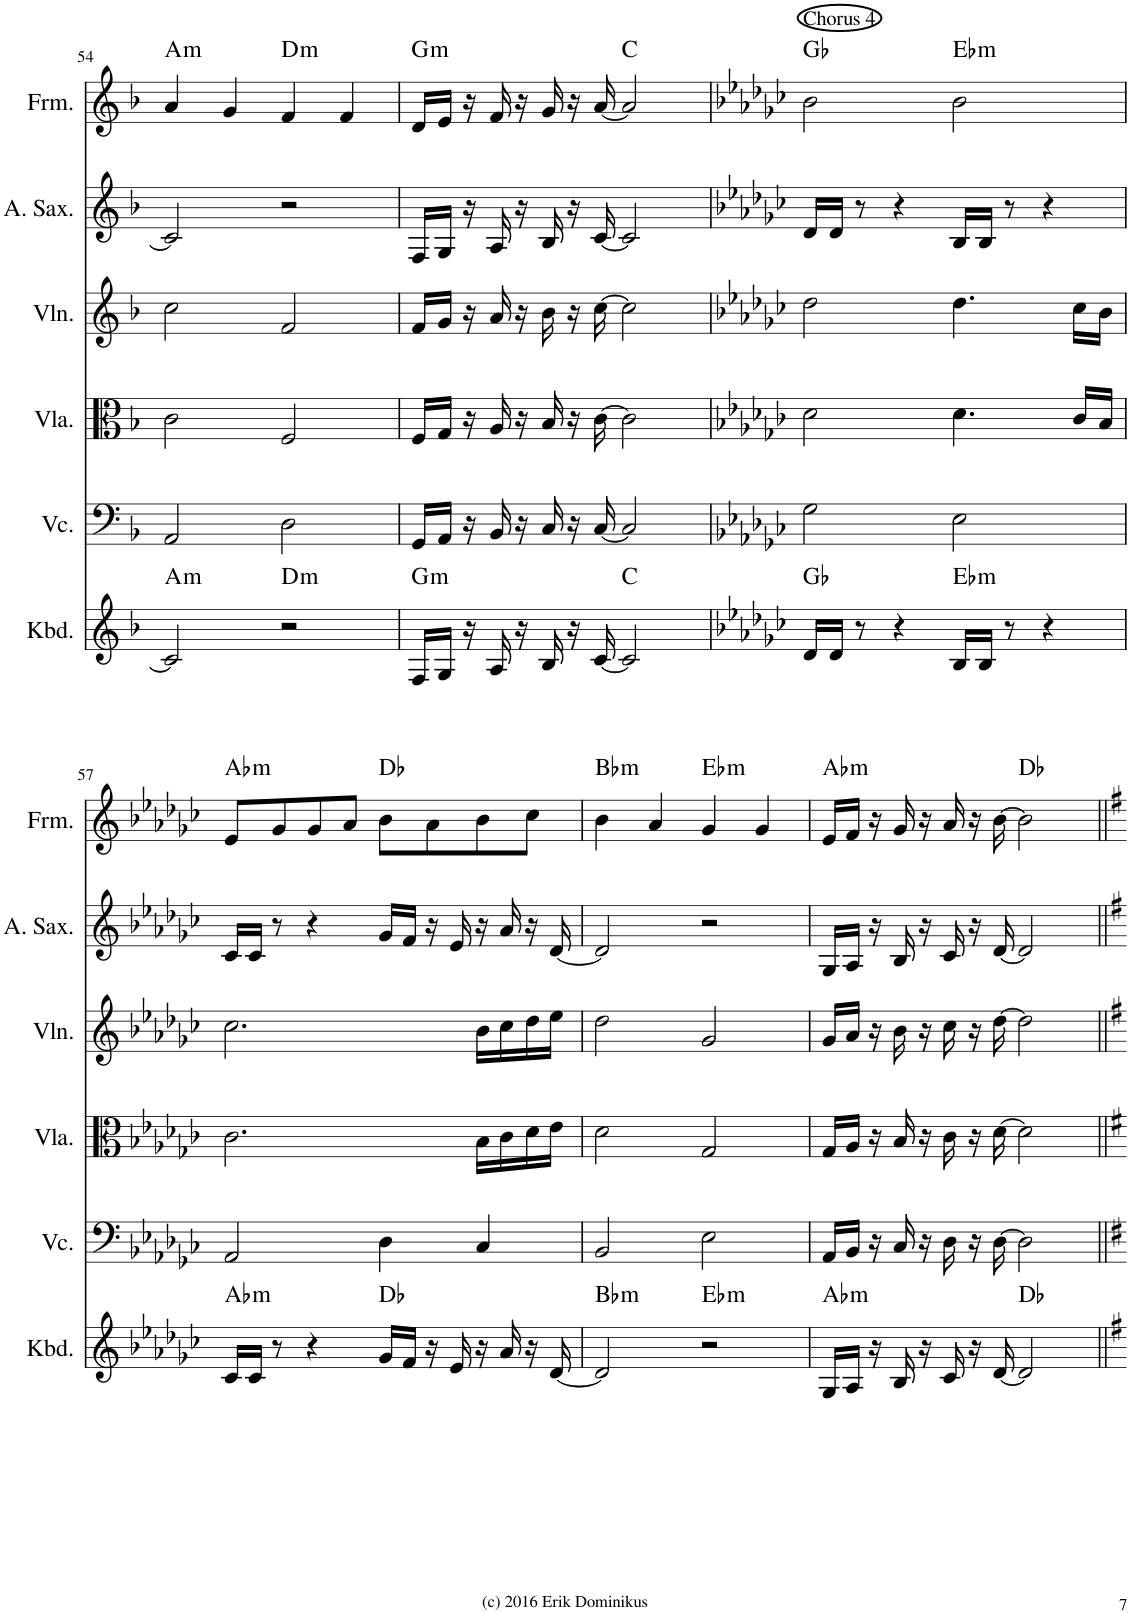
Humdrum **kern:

**kern	**harte	**kern	**kern	**kern	**kern	**kern	**harte
*part6	*part6	*part5	*part4	*part3	*part2	*part1	*part1
*staff6	*	*staff5	*staff4	*staff3	*staff2	*staff1	*
*I"Keyboard	*	*I"Violoncello	*I"Viola	*I"Violin	*I"Alto Saxophone	*I"Form	*
*I'Kbd.	*	*I'Vc.	*I'Vla.	*I'Vln.	*I'A. Sax.	*I'Frm.	*
!!LO:PB:g=z
*clefG2	*	*clefF4	*clefC3	*clefG2	*clefG2	*clefG2	*
*	*	*	*	*	*ITrd5c9	*	*
*k[b-]	*	*k[b-]	*k[b-]	*k[b-]	*k[b-]	*k[b-]	*
*M4/4	*	*M4/4	*M4/4	*M4/4	*M4/4	*M4/4	*
=54	=54	=54	=54	=54	=54	=54	=54
!	!LO:H:kt=m	!	!	!	!	!	!LO:H:kt=m
2c/]	A:min	2AA/	2c\	2cc\	2c/]	4a/	A:min
.	.	.	.	.	.	4g/	.
!	!LO:H:kt=m	!	!	!	!	!	!LO:H:kt=m
2r	D:min	2D\	2F/	2f/	2r	4f/	D:min
.	.	.	.	.	.	4f/	.
=55	=55	=55	=55	=55	=55	=55	=55
!	!LO:H:kt=m	!	!	!	!	!	!LO:H:kt=m
16F/LL	G:min	16GG/LL	16F/LL	16f/LL	16F/LL	16d/LL	G:min
16G/JJ	.	16AA/JJ	16G/JJ	16g/JJ	16G/JJ	16e/JJ	.
16r	.	16r	16r	16r	16r	16r	.
16A/	.	16BB-/	16A/	16a/	16A/	16f/	.
16r	.	16r	16r	16r	16r	16r	.
16B-/	.	16C/	16B-/	16b-\	16B-/	16g/	.
16r	.	16r	16r	16r	16r	16r	.
[16c/	.	[16C/	[16c\	[16cc\	[16c/	[16a/	.
2c/]	C:maj	2C/]	2c\]	2cc\]	2c/]	2a/]	C:maj
=56	=56	=56	=56	=56	=56	=56	=56
*k[b-e-a-d-g-c-]	*	*k[b-e-a-d-g-c-]	*k[b-e-a-d-g-c-]	*k[b-e-a-d-g-c-]	*k[b-e-a-d-g-c-]	*k[b-e-a-d-g-c-]	*
!	!	!	!	!	!	!LO:TX:a:t=Chorus 4	!
16d-/LL	Gb:maj	2G-\	2d-\	2dd-\	16d-/LL	2b-\	Gb:maj
16d-/JJ	.	.	.	.	16d-/JJ	.	.
8r	.	.	.	.	8r	.	.
4r	.	.	.	.	4r	.	.
!	!LO:H:kt=m	!	!	!	!	!	!LO:H:kt=m
16B-/LL	Eb:min	2E-\	4.d-\	4.dd-\	16B-/LL	2b-\	Eb:min
16B-/JJ	.	.	.	.	16B-/JJ	.	.
8r	.	.	.	.	8r	.	.
4r	.	.	.	.	4r	.	.
.	.	.	16c-/LL	16cc-\LL	.	.	.
.	.	.	16B-/JJ	16b-\JJ	.	.	.
!!LO:LB:g=z
=57	=57	=57	=57	=57	=57	=57	=57
!	!LO:H:kt=m	!	!	!	!	!	!LO:H:kt=m
16c-/LL	Ab:min	2AA-/	2.c-\	2.cc-\	16c-/LL	8e-/L	Ab:min
16c-/JJ	.	.	.	.	16c-/JJ	.	.
8r	.	.	.	.	8r	8g-/	.
4r	.	.	.	.	4r	8g-/	.
.	.	.	.	.	.	8a-/J	.
16g-/LL	Db:maj	4D-\	.	.	16g-/LL	8b-\L	Db:maj
16f/JJ	.	.	.	.	16f/JJ	.	.
16r	.	.	.	.	16r	8a-\	.
16e-/	.	.	.	.	16e-/	.	.
16r	.	4C-/	16B-\LL	16b-\LL	16r	8b-\	.
16a-/	.	.	16c-\	16cc-\	16a-/	.	.
16r	.	.	16d-\	16dd-\	16r	8cc-\J	.
[16d-/	.	.	16e-\JJ	16ee-\JJ	[16d-/	.	.
=58	=58	=58	=58	=58	=58	=58	=58
!	!LO:H:kt=m	!	!	!	!	!	!LO:H:kt=m
2d-/]	Bb:min	2BB-/	2d-\	2dd-\	2d-/]	4b-\	Bb:min
.	.	.	.	.	.	4a-/	.
!	!LO:H:kt=m	!	!	!	!	!	!LO:H:kt=m
2r	Eb:min	2E-\	2G-/	2g-/	2r	4g-/	Eb:min
.	.	.	.	.	.	4g-/	.
=59	=59	=59	=59	=59	=59	=59	=59
!	!LO:H:kt=m	!	!	!	!	!	!LO:H:kt=m
16G-/LL	Ab:min	16AA-/LL	16G-/LL	16g-/LL	16G-/LL	16e-/LL	Ab:min
16A-/JJ	.	16BB-/JJ	16A-/JJ	16a-/JJ	16A-/JJ	16f/JJ	.
16r	.	16r	16r	16r	16r	16r	.
16B-/	.	16C-/	16B-/	16b-\	16B-/	16g-/	.
16r	.	16r	16r	16r	16r	16r	.
16c-/	.	16D-\	16c-\	16cc-\	16c-/	16a-/	.
16r	.	16r	16r	16r	16r	16r	.
[16d-/	.	[16D-\	[16d-\	[16dd-\	[16d-/	[16b-\	.
2d-/]	Db:maj	2D-\]	2d-\]	2dd-\]	2d-/]	2b-\]	Db:maj
=||	=||	=||	=||	=||	=||	=||	=||
*-	*-	*-	*-	*-	*-	*-	*-
